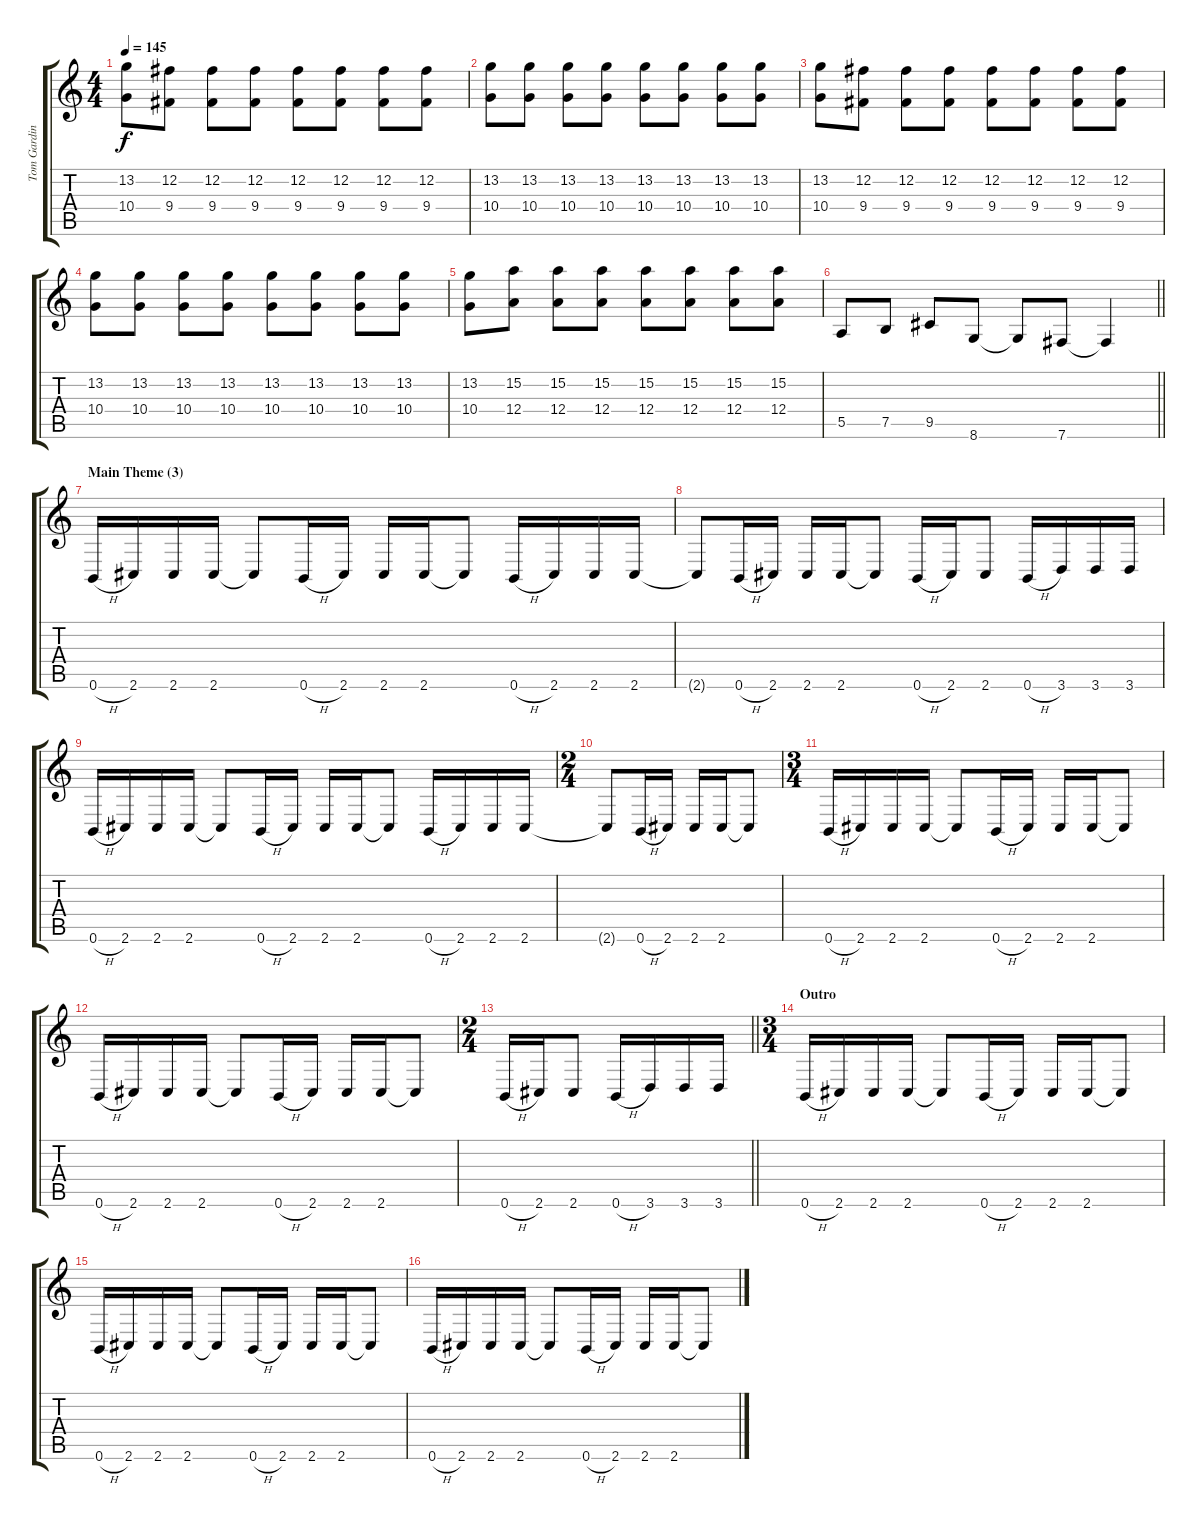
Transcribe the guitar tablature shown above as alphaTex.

\track ("Tom Gardiner - rhythm guitar" "Tom Gardin") {instrument distortionguitar}
\staff {score tabs}
\tuning (B3 Gb3 D3 A2 E2 B1) {hide}
\ts (4 4)
\tempo 145
\clef g2
\ks aminor
(13.2 10.4).8{dy f} (12.2 9.4).8 (12.2 9.4).8 (12.2 9.4).8 (12.2 9.4).8 (12.2 9.4).8 (12.2 9.4).8 (12.2 9.4).8 |
(13.2 10.4).8 (13.2 10.4).8 (13.2 10.4).8 (13.2 10.4).8 (13.2 10.4).8 (13.2 10.4).8 (13.2 10.4).8 (13.2 10.4).8 |
(13.2 10.4).8 (12.2 9.4).8 (12.2 9.4).8 (12.2 9.4).8 (12.2 9.4).8 (12.2 9.4).8 (12.2 9.4).8 (12.2 9.4).8 |
(13.2 10.4).8 (13.2 10.4).8 (13.2 10.4).8 (13.2 10.4).8 (13.2 10.4).8 (13.2 10.4).8 (13.2 10.4).8 (13.2 10.4).8 |
(13.2 10.4).8 (15.2 12.4).8 (15.2 12.4).8 (15.2 12.4).8 (15.2 12.4).8 (15.2 12.4).8 (15.2 12.4).8 (15.2 12.4).8 |
\barLineRight lightlight
5.5.8 7.5.8 9.5.8 8.6.8 8.6{t}.8 7.6.8 7.6{t}.4 |
\section ("" "Main Theme (3)")
0.6{h}.16 2.6.16 2.6.16 2.6.16 2.6{t}.8 0.6{h}.16 2.6.16 2.6.16 2.6.16 2.6{t}.8 0.6{h}.16 2.6.16 2.6.16 2.6.16 |
2.6{t}.8 0.6{h}.16 2.6.16 2.6.16 2.6.16 2.6{t}.8 0.6{h}.16 2.6.16 2.6.8 0.6{h}.16 3.6.16 3.6.16 3.6.16 |
0.6{h}.16 2.6.16 2.6.16 2.6.16 2.6{t}.8 0.6{h}.16 2.6.16 2.6.16 2.6.16 2.6{t}.8 0.6{h}.16 2.6.16 2.6.16 2.6.16 |
\ts (2 4)
2.6{t}.8 0.6{h}.16 2.6.16 2.6.16 2.6.16 2.6{t}.8 |
\ts (3 4)
0.6{h}.16 2.6.16 2.6.16 2.6.16 2.6{t}.8 0.6{h}.16 2.6.16 2.6.16 2.6.16 2.6{t}.8 |
0.6{h}.16 2.6.16 2.6.16 2.6.16 2.6{t}.8 0.6{h}.16 2.6.16 2.6.16 2.6.16 2.6{t}.8 |
\ts (2 4)
\barLineRight lightlight
0.6{h}.16 2.6.16 2.6.8 0.6{h}.16 3.6.16 3.6.16 3.6.16 |
\ts (3 4)
\section ("" "Outro")
0.6{h}.16 2.6.16 2.6.16 2.6.16 2.6{t}.8 0.6{h}.16 2.6.16 2.6.16 2.6.16 2.6{t}.8 |
0.6{h}.16 2.6.16 2.6.16 2.6.16 2.6{t}.8 0.6{h}.16 2.6.16 2.6.16 2.6.16 2.6{t}.8 |
0.6{h}.16 2.6.16 2.6.16 2.6.16 2.6{t}.8 0.6{h}.16 2.6.16 2.6.16 2.6.16 2.6{t}.8
